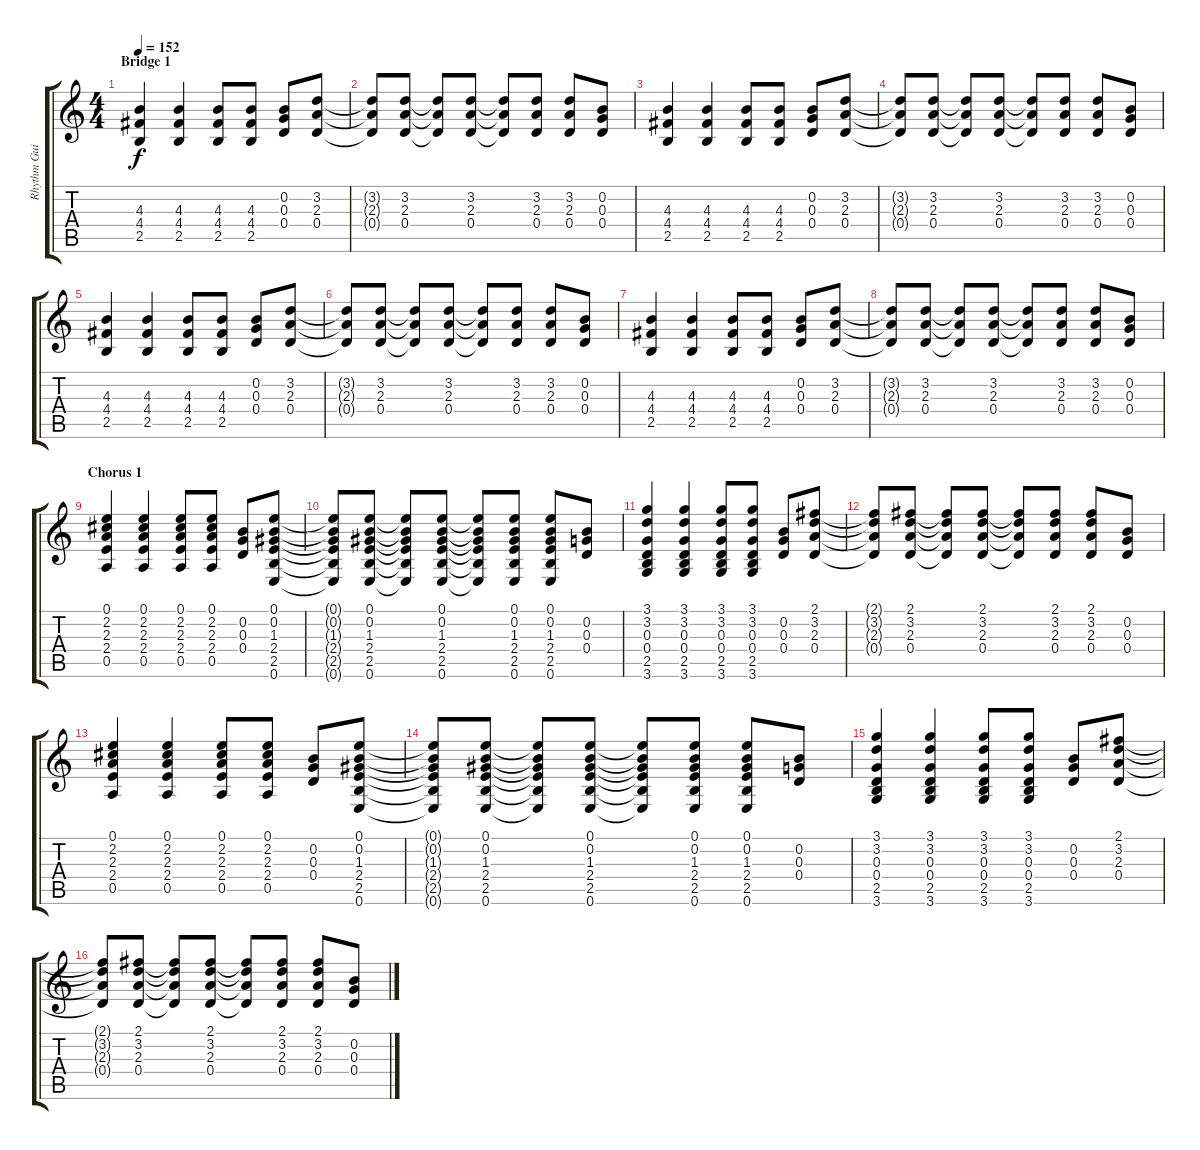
\track ("Rhythm Guitar" "Rhythm Gui") {instrument overdrivenguitar}
\staff {score tabs}
\tuning (E4 B3 G3 D3 A2 E2) {hide}
\ts (4 4)
\section ("" "Bridge 1")
\tempo 152
\clef g2
\ks c
(4.3 4.4 2.5).4{dy f} (4.3 4.4 2.5).4 (4.3 4.4 2.5).8 (4.3 4.4 2.5).8 (0.2 0.3 0.4).8 (3.2 2.3 0.4).8 |
(3.2{t} 2.3{t} 0.4{t}).8 (3.2 2.3 0.4).8 (3.2{t} 2.3{t} 0.4{t}).8 (3.2 2.3 0.4).8 (3.2{t} 2.3{t} 0.4{t}).8 (3.2 2.3 0.4).8 (3.2 2.3 0.4).8 (0.2 0.3 0.4).8 |
(4.3 4.4 2.5).4 (4.3 4.4 2.5).4 (4.3 4.4 2.5).8 (4.3 4.4 2.5).8 (0.2 0.3 0.4).8 (3.2 2.3 0.4).8 |
(3.2{t} 2.3{t} 0.4{t}).8 (3.2 2.3 0.4).8 (3.2{t} 2.3{t} 0.4{t}).8 (3.2 2.3 0.4).8 (3.2{t} 2.3{t} 0.4{t}).8 (3.2 2.3 0.4).8 (3.2 2.3 0.4).8 (0.2 0.3 0.4).8 |
(4.3 4.4 2.5).4 (4.3 4.4 2.5).4 (4.3 4.4 2.5).8 (4.3 4.4 2.5).8 (0.2 0.3 0.4).8 (3.2 2.3 0.4).8 |
(3.2{t} 2.3{t} 0.4{t}).8 (3.2 2.3 0.4).8 (3.2{t} 2.3{t} 0.4{t}).8 (3.2 2.3 0.4).8 (3.2{t} 2.3{t} 0.4{t}).8 (3.2 2.3 0.4).8 (3.2 2.3 0.4).8 (0.2 0.3 0.4).8 |
(4.3 4.4 2.5).4 (4.3 4.4 2.5).4 (4.3 4.4 2.5).8 (4.3 4.4 2.5).8 (0.2 0.3 0.4).8 (3.2 2.3 0.4).8 |
(3.2{t} 2.3{t} 0.4{t}).8 (3.2 2.3 0.4).8 (3.2{t} 2.3{t} 0.4{t}).8 (3.2 2.3 0.4).8 (3.2{t} 2.3{t} 0.4{t}).8 (3.2 2.3 0.4).8 (3.2 2.3 0.4).8 (0.2 0.3 0.4).8 |
\section ("" "Chorus 1")
(0.1 2.2 2.3 2.4 0.5).4 (0.1 2.2 2.3 2.4 0.5).4 (0.1 2.2 2.3 2.4 0.5).8 (0.1 2.2 2.3 2.4 0.5).8 (0.2 0.3 0.4).8 (0.1 0.2 1.3 2.4 2.5 0.6).8 |
(0.1{t} 0.2{t} 1.3{t} 2.4{t} 2.5{t} 0.6{t}).8 (0.1 0.2 1.3 2.4 2.5 0.6).8 (0.1{t} 0.2{t} 1.3{t} 2.4{t} 2.5{t} 0.6{t}).8 (0.1 0.2 1.3 2.4 2.5 0.6).8 (0.1{t} 0.2{t} 1.3{t} 2.4{t} 2.5{t} 0.6{t}).8 (0.1 0.2 1.3 2.4 2.5 0.6).8 (0.1 0.2 1.3 2.4 2.5 0.6).8 (0.2 0.3 0.4).8 |
(3.1 3.2 0.3 0.4 2.5 3.6).4 (3.1 3.2 0.3 0.4 2.5 3.6).4 (3.1 3.2 0.3 0.4 2.5 3.6).8 (3.1 3.2 0.3 0.4 2.5 3.6).8 (0.2 0.3 0.4).8 (2.1 3.2 2.3 0.4).8 |
(2.1{t} 3.2{t} 2.3{t} 0.4{t}).8 (2.1 3.2 2.3 0.4).8 (2.1{t} 3.2{t} 2.3{t} 0.4{t}).8 (2.1 3.2 2.3 0.4).8 (2.1{t} 3.2{t} 2.3{t} 0.4{t}).8 (2.1 3.2 2.3 0.4).8 (2.1 3.2 2.3 0.4).8 (0.2 0.3 0.4).8 |
(0.1 2.2 2.3 2.4 0.5).4 (0.1 2.2 2.3 2.4 0.5).4 (0.1 2.2 2.3 2.4 0.5).8 (0.1 2.2 2.3 2.4 0.5).8 (0.2 0.3 0.4).8 (0.1 0.2 1.3 2.4 2.5 0.6).8 |
(0.1{t} 0.2{t} 1.3{t} 2.4{t} 2.5{t} 0.6{t}).8 (0.1 0.2 1.3 2.4 2.5 0.6).8 (0.1{t} 0.2{t} 1.3{t} 2.4{t} 2.5{t} 0.6{t}).8 (0.1 0.2 1.3 2.4 2.5 0.6).8 (0.1{t} 0.2{t} 1.3{t} 2.4{t} 2.5{t} 0.6{t}).8 (0.1 0.2 1.3 2.4 2.5 0.6).8 (0.1 0.2 1.3 2.4 2.5 0.6).8 (0.2 0.3 0.4).8 |
(3.1 3.2 0.3 0.4 2.5 3.6).4 (3.1 3.2 0.3 0.4 2.5 3.6).4 (3.1 3.2 0.3 0.4 2.5 3.6).8 (3.1 3.2 0.3 0.4 2.5 3.6).8 (0.2 0.3 0.4).8 (2.1 3.2 2.3 0.4).8 |
(2.1{t} 3.2{t} 2.3{t} 0.4{t}).8 (2.1 3.2 2.3 0.4).8 (2.1{t} 3.2{t} 2.3{t} 0.4{t}).8 (2.1 3.2 2.3 0.4).8 (2.1{t} 3.2{t} 2.3{t} 0.4{t}).8 (2.1 3.2 2.3 0.4).8 (2.1 3.2 2.3 0.4).8 (0.2 0.3 0.4).8
